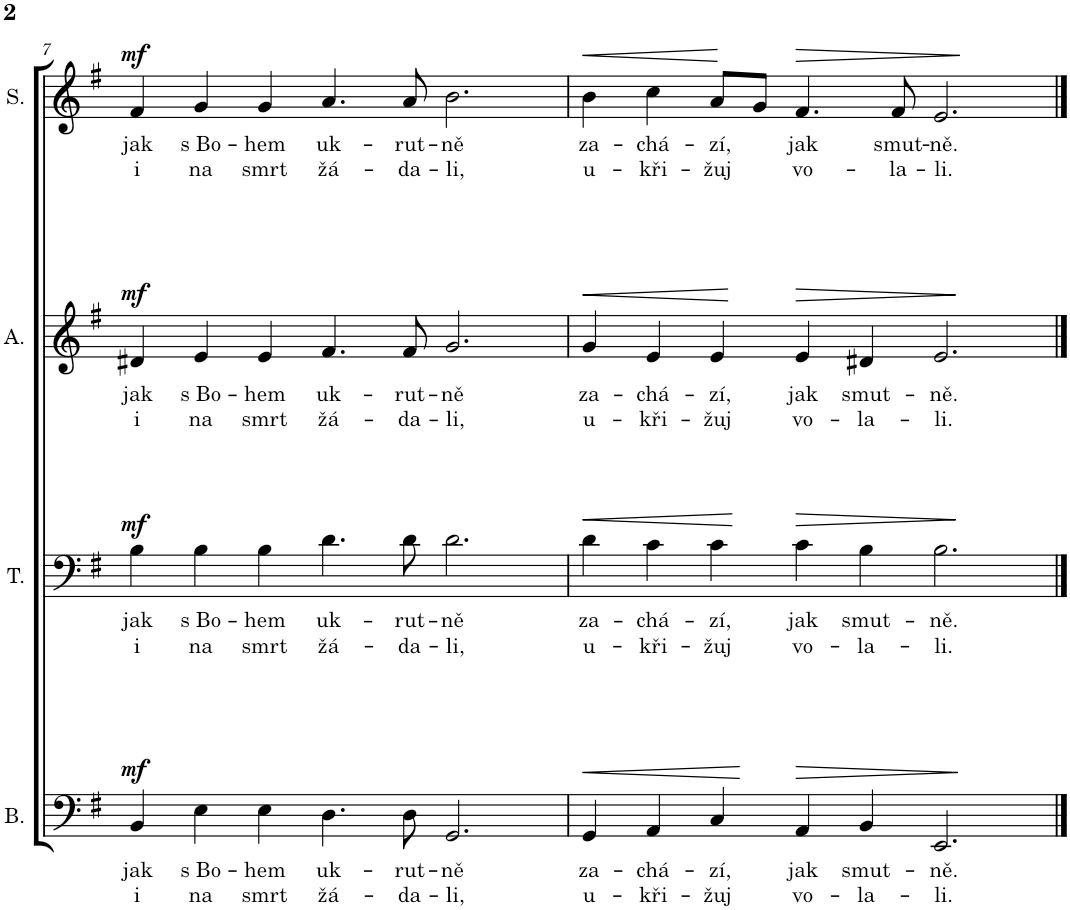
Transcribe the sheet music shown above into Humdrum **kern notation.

**kern	**text	**text	**dynam	**kern	**text	**text	**dynam	**kern	**text	**text	**dynam	**kern	**text	**text	**dynam
*part4	*part4	*part4	*part4	*part3	*part3	*part3	*part3	*part2	*part2	*part2	*part2	*part1	*part1	*part1	*part1
*staff4	*staff4	*staff4	*staff4	*staff3	*staff3	*staff3	*staff3	*staff2	*staff2	*staff2	*staff2	*staff1	*staff1	*staff1	*staff1
*I"Bas	*	*	*	*I"Tenor	*	*	*	*I"Alt	*	*	*	*I"Soprán	*	*	*
*I'B.	*	*	*	*I'T.	*	*	*	*I'A.	*	*	*	*I'S.	*	*	*
!!LO:PB:g=z
*clefF4	*	*	*	*clefF4	*	*	*	*clefG2	*	*	*	*clefG2	*	*	*
*	*	*	*	*Trd1c2	*	*	*	*Trd4c7	*	*	*	*	*	*	*
*k[f#]	*	*	*	*k[f#]	*	*	*	*k[f#]	*	*	*	*k[f#]	*	*	*
*M8/4	*	*	*	*M8/4	*	*	*	*M8/4	*	*	*	*M8/4	*	*	*
=7	=7	=7	=7	=7	=7	=7	=7	=7	=7	=7	=7	=7	=7	=7	=7
!	!LO:LY:b	!LO:LY:b	!LO:DY:a	!	!LO:LY:b	!LO:LY:b	!LO:DY:a	!	!LO:LY:b	!LO:LY:b	!LO:DY:a	!	!LO:LY:b	!LO:LY:b	!LO:DY:a
4BB/	jak	i	mf	4B\	jak	i	mf	4d#X/	jak	i	mf	4f#/	jak	i	mf
!	!LO:LY:b	!LO:LY:b	!	!	!LO:LY:b	!LO:LY:b	!	!	!LO:LY:b	!LO:LY:b	!	!	!LO:LY:b	!LO:LY:b	!
4E\	s Bo-	na	.	4B\	s Bo-	na	.	4e/	s Bo-	na	.	4g/	s Bo-	na	.
!	!LO:LY:b	!LO:LY:b	!	!	!LO:LY:b	!LO:LY:b	!	!	!LO:LY:b	!LO:LY:b	!	!	!LO:LY:b	!LO:LY:b	!
4E\	-hem	smrt	.	4B\	-hem	smrt	.	4e/	-hem	smrt	.	4g/	-hem	smrt	.
!	!LO:LY:b	!LO:LY:b	!	!	!LO:LY:b	!LO:LY:b	!	!	!LO:LY:b	!LO:LY:b	!	!	!LO:LY:b	!LO:LY:b	!
4.D\	uk-	žá-	.	4.d\	uk-	žá-	.	4.f#/	uk-	žá-	.	4.a/	uk-	žá-	.
!	!LO:LY:b	!LO:LY:b	!	!	!LO:LY:b	!LO:LY:b	!	!	!LO:LY:b	!LO:LY:b	!	!	!LO:LY:b	!LO:LY:b	!
8D\	-rut-	-da-	.	8d\	-rut-	-da-	.	8f#/	-rut-	-da-	.	8a/	-rut-	-da-	.
!	!LO:LY:b	!LO:LY:b	!	!	!LO:LY:b	!LO:LY:b	!	!	!LO:LY:b	!LO:LY:b	!	!	!LO:LY:b	!LO:LY:b	!
2.GG/	-ně	-li,	.	2.d\	-ně	-li,	.	2.g/	-ně	-li,	.	2.b\	-ně	-li,	.
=8	=8	=8	=8	=8	=8	=8	=8	=8	=8	=8	=8	=8	=8	=8	=8
!	!LO:LY:b	!LO:LY:b	!LO:HP:b	!	!LO:LY:b	!LO:LY:b	!LO:HP:b	!	!LO:LY:b	!LO:LY:b	!LO:HP:b	!	!LO:LY:b	!LO:LY:b	!LO:HP:b
4GG/	za-	u-	<	4d\	za-	u-	<	4g/	za-	u-	<	4b\	za-	u-	<
!	!LO:LY:b	!LO:LY:b	!	!	!LO:LY:b	!LO:LY:b	!	!	!LO:LY:b	!LO:LY:b	!	!	!LO:LY:b	!LO:LY:b	!
4AA/	-chá-	-kři-	.	4c\	-chá-	-kři-	.	4e/	-chá-	-kři-	.	4cc\	-chá-	-kři-	.
!	!LO:LY:b	!LO:LY:b	!	!	!LO:LY:b	!LO:LY:b	!	!	!LO:LY:b	!LO:LY:b	!	!	!LO:LY:b	!LO:LY:b	!
4C/	-zí,	-žuj	.	4c\	-zí,	-žuj	.	4e/	-zí,	-žuj	.	8a/L	-zí,	-žuj	.
.	.	.	.	.	.	.	.	.	.	.	.	8g/J	.	.	.
!	!LO:LY:b	!LO:LY:b	!LO:HP:n=1:b	!	!LO:LY:b	!LO:LY:b	!LO:HP:n=1:b	!	!LO:LY:b	!LO:LY:b	!LO:HP:n=1:b	!	!LO:LY:b	!LO:LY:b	!LO:HP:n=1:b
4AA/	jak	vo-	[ >	4c\	jak	vo-	[ >	4e/	jak	vo-	[ >	4.f#/	jak	vo-	[ >
!	!LO:LY:b	!LO:LY:b	!	!	!LO:LY:b	!LO:LY:b	!	!	!LO:LY:b	!LO:LY:b	!	!	!	!	!
4BB/	smut-	-la-	.	4B\	smut-	-la-	.	4d#X/	smut-	-la-	.	.	.	.	.
!	!	!	!	!	!	!	!	!	!	!	!	!	!LO:LY:b	!LO:LY:b	!
.	.	.	.	.	.	.	.	.	.	.	.	8f#/	smut-	-la-	.
!	!LO:LY:b	!LO:LY:b	!	!	!LO:LY:b	!LO:LY:b	!	!	!LO:LY:b	!LO:LY:b	!	!	!LO:LY:b	!LO:LY:b	!
2.EE/	-ně.	-li.	.	2.B\	-ně.	-li.	.	2.e/	-ně.	-li.	.	2.e/	-ně.	-li.	.
.	.	.	]	.	.	.	]	.	.	.	]	.	.	.	]
==	==	==	==	==	==	==	==	==	==	==	==	==	==	==	==
*-	*-	*-	*-	*-	*-	*-	*-	*-	*-	*-	*-	*-	*-	*-	*-
